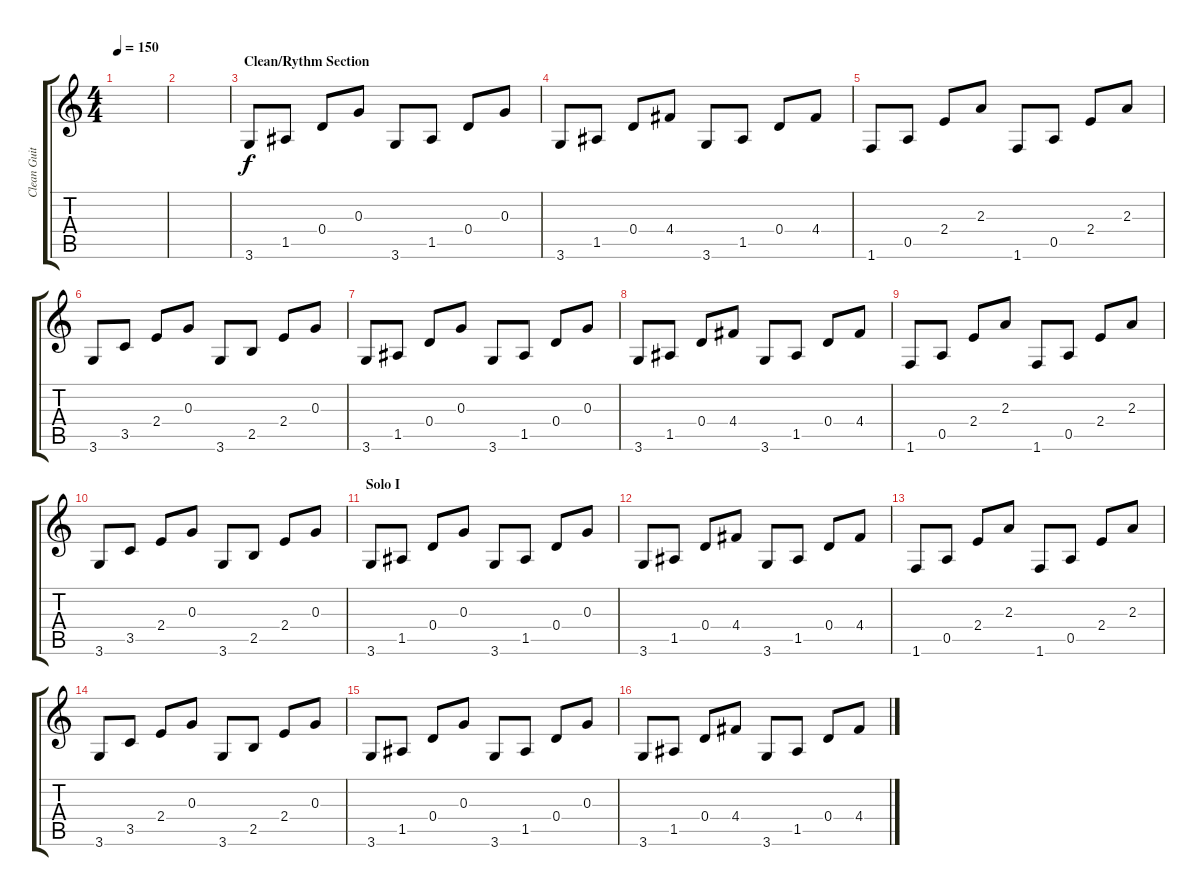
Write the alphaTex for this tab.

\track ("Clean Guitars" "Clean Guit") {instrument electricguitarclean}
\staff {score tabs}
\tuning (E4 B3 G3 D3 A2 E2) {hide}
\ts (4 4)
\tempo 150
\clef g2
\ks c
|
|
\section ("" "Clean/Rythm Section")
3.6.8 1.5.8 0.4.8 0.3.8 3.6.8 1.5.8 0.4.8 0.3.8 |
3.6.8 1.5.8 0.4.8 4.4.8 3.6.8 1.5.8 0.4.8 4.4.8 |
1.6.8 0.5.8 2.4.8 2.3.8 1.6.8 0.5.8 2.4.8 2.3.8 |
3.6.8 3.5.8 2.4.8 0.3.8 3.6.8 2.5.8 2.4.8 0.3.8 |
3.6.8 1.5.8 0.4.8 0.3.8 3.6.8 1.5.8 0.4.8 0.3.8 |
3.6.8 1.5.8 0.4.8 4.4.8 3.6.8 1.5.8 0.4.8 4.4.8 |
1.6.8 0.5.8 2.4.8 2.3.8 1.6.8 0.5.8 2.4.8 2.3.8 |
3.6.8 3.5.8 2.4.8 0.3.8 3.6.8 2.5.8 2.4.8 0.3.8 |
\section ("" "Solo I")
3.6.8 1.5.8 0.4.8 0.3.8 3.6.8 1.5.8 0.4.8 0.3.8 |
3.6.8 1.5.8 0.4.8 4.4.8 3.6.8 1.5.8 0.4.8 4.4.8 |
1.6.8 0.5.8 2.4.8 2.3.8 1.6.8 0.5.8 2.4.8 2.3.8 |
3.6.8 3.5.8 2.4.8 0.3.8 3.6.8 2.5.8 2.4.8 0.3.8 |
3.6.8 1.5.8 0.4.8 0.3.8 3.6.8 1.5.8 0.4.8 0.3.8 |
3.6.8 1.5.8 0.4.8 4.4.8 3.6.8 1.5.8 0.4.8 4.4.8
